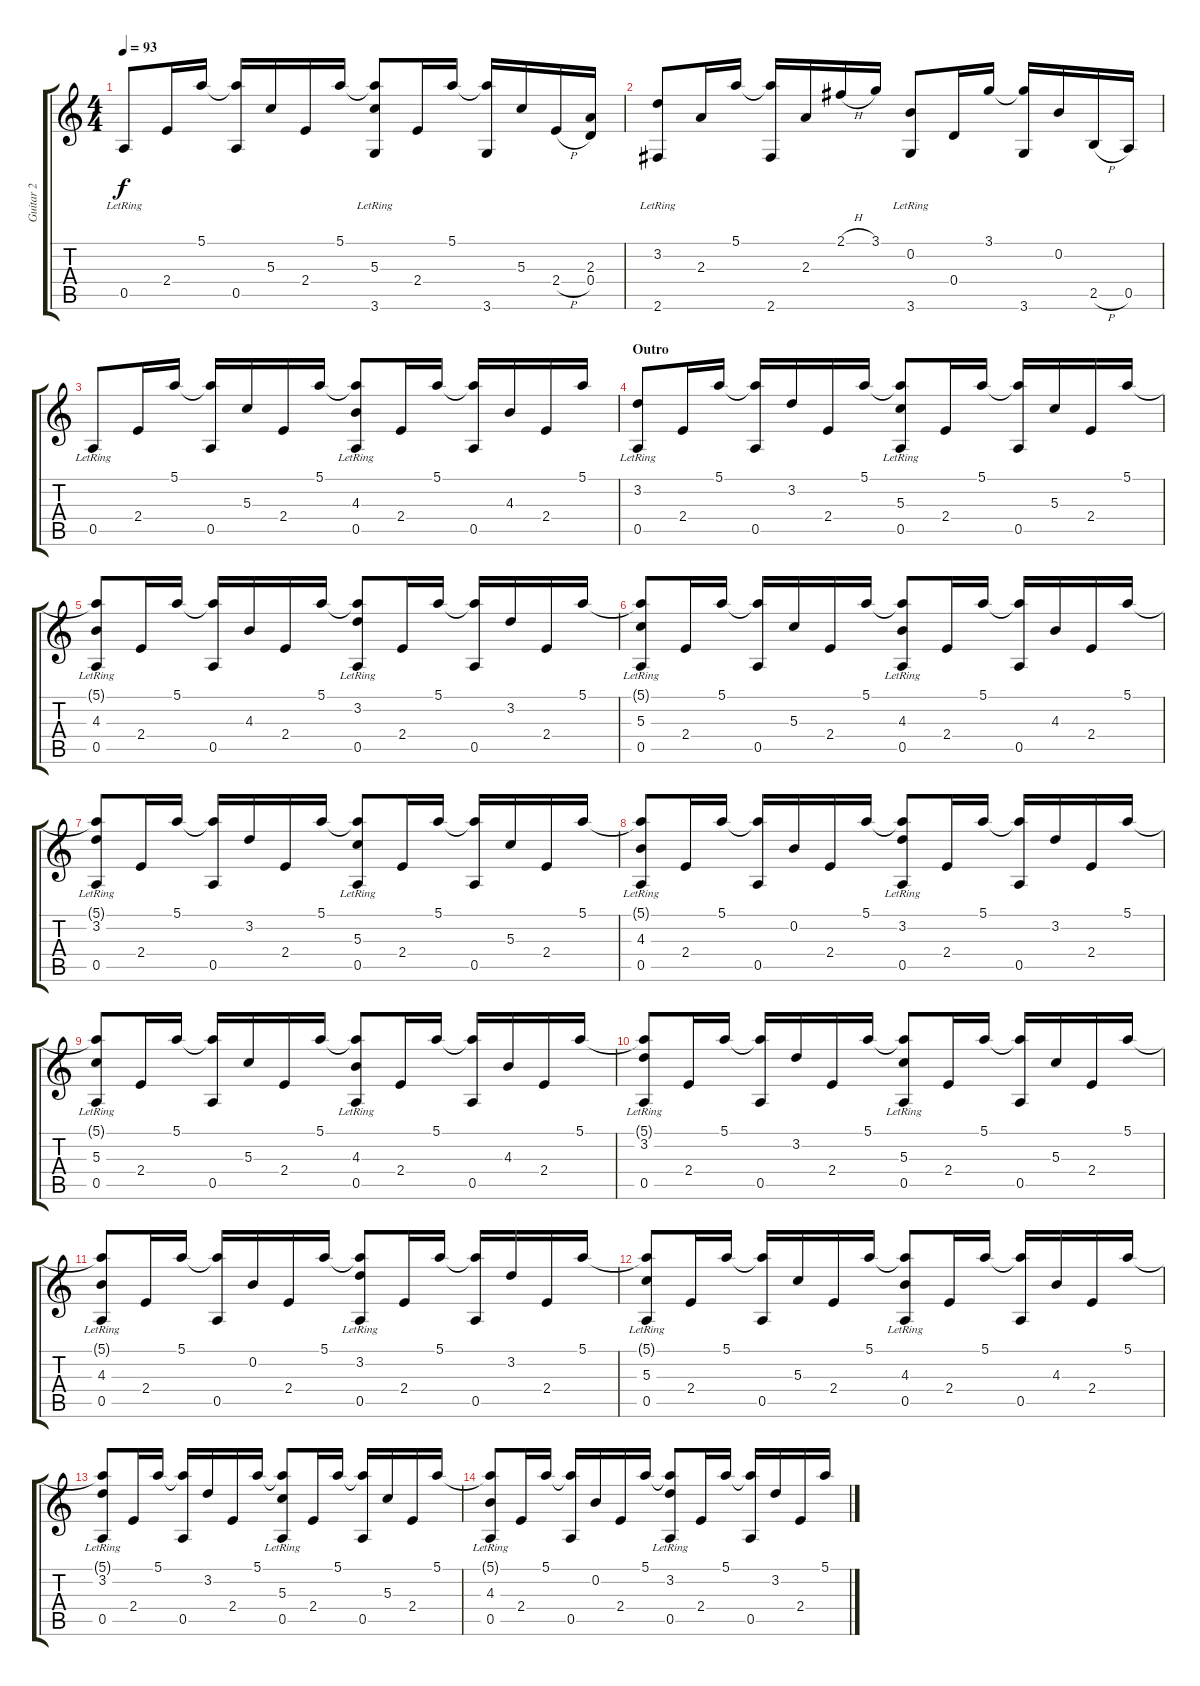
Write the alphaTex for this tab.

\track ("Guitar 2" "Guitar 2") {instrument acousticguitarsteel}
\staff {score tabs}
\tuning (E4 B3 G3 D3 A2 E2) {hide}
\ts (4 4)
\tempo 93
\clef g2
\ks c
0.5{lr}.8{dy f} 2.4.16 5.1.16 (5.1{t} 0.5).16 5.3.16 2.4.16 5.1.16 (5.1{t} 5.3{lr} 3.6{lr}).8 2.4.16 5.1.16 (5.1{t} 3.6).16 5.3.16 2.4{h}.16 (2.3 0.4).16 |
(3.2{lr} 2.6{lr}).8 2.3.16 5.1.16 (5.1{t} 2.6).16 2.3.16 2.1{h}.16 3.1.16 (0.2{lr} 3.6{lr}).8 0.4.16 3.1.16 (3.1{t} 3.6).16 0.2.16 2.5{h}.16 0.5.16 |
0.5{lr}.8 2.4.16 5.1.16 (5.1{t} 0.5).16 5.3.16 2.4.16 5.1.16 (5.1{t} 4.3{lr} 0.5{lr}).8 2.4.16 5.1.16 (5.1{t} 0.5).16 4.3.16 2.4.16 5.1.16 |
\section ("" "Outro")
(3.2{lr} 0.5{lr}).8 2.4.16 5.1.16 (5.1{t} 0.5).16 3.2.16 2.4.16 5.1.16 (5.1{t} 5.3{lr} 0.5{lr}).8 2.4.16 5.1.16 (5.1{t} 0.5).16 5.3.16 2.4.16 5.1.16 |
(5.1{t} 4.3{lr} 0.5{lr}).8 2.4.16 5.1.16 (5.1{t} 0.5).16 4.3.16 2.4.16 5.1.16 (5.1{t} 3.2{lr} 0.5{lr}).8 2.4.16 5.1.16 (5.1{t} 0.5).16 3.2.16 2.4.16 5.1.16 |
(5.1{t} 5.3{lr} 0.5{lr}).8 2.4.16 5.1.16 (5.1{t} 0.5).16 5.3.16 2.4.16 5.1.16 (5.1{t} 4.3{lr} 0.5{lr}).8 2.4.16 5.1.16 (5.1{t} 0.5).16 4.3.16 2.4.16 5.1.16 |
(5.1{t} 3.2{lr} 0.5{lr}).8 2.4.16 5.1.16 (5.1{t} 0.5).16 3.2.16 2.4.16 5.1.16 (5.1{t} 5.3{lr} 0.5{lr}).8 2.4.16 5.1.16 (5.1{t} 0.5).16 5.3.16 2.4.16 5.1.16 |
(5.1{t} 4.3{lr} 0.5{lr}).8 2.4.16 5.1.16 (5.1{t} 0.5).16 0.2.16 2.4.16 5.1.16 (5.1{t} 3.2{lr} 0.5{lr}).8 2.4.16 5.1.16 (5.1{t} 0.5).16 3.2.16 2.4.16 5.1.16 |
(5.1{t} 5.3{lr} 0.5{lr}).8 2.4.16 5.1.16 (5.1{t} 0.5).16 5.3.16 2.4.16 5.1.16 (5.1{t} 4.3{lr} 0.5{lr}).8 2.4.16 5.1.16 (5.1{t} 0.5).16 4.3.16 2.4.16 5.1.16 |
(5.1{t} 3.2{lr} 0.5{lr}).8 2.4.16 5.1.16 (5.1{t} 0.5).16 3.2.16 2.4.16 5.1.16 (5.1{t} 5.3{lr} 0.5{lr}).8 2.4.16 5.1.16 (5.1{t} 0.5).16 5.3.16 2.4.16 5.1.16 |
(5.1{t} 4.3{lr} 0.5{lr}).8 2.4.16 5.1.16 (5.1{t} 0.5).16 0.2.16 2.4.16 5.1.16 (5.1{t} 3.2{lr} 0.5{lr}).8 2.4.16 5.1.16 (5.1{t} 0.5).16 3.2.16 2.4.16 5.1.16 |
(5.1{t} 5.3{lr} 0.5{lr}).8 2.4.16 5.1.16 (5.1{t} 0.5).16 5.3.16 2.4.16 5.1.16 (5.1{t} 4.3{lr} 0.5{lr}).8 2.4.16 5.1.16 (5.1{t} 0.5).16 4.3.16 2.4.16 5.1.16 |
(5.1{t} 3.2{lr} 0.5{lr}).8{volume 8} 2.4.16 5.1.16 (5.1{t} 0.5).16 3.2.16 2.4.16 5.1.16 (5.1{t} 5.3{lr} 0.5{lr}).8 2.4.16 5.1.16 (5.1{t} 0.5).16 5.3.16 2.4.16 5.1.16 |
(5.1{t} 4.3{lr} 0.5{lr}).8{volume 5} 2.4.16 5.1.16 (5.1{t} 0.5).16 0.2.16 2.4.16 5.1.16 (5.1{t} 3.2{lr} 0.5{lr}).8{volume 3} 2.4.16 5.1.16 (5.1{t} 0.5).16 3.2.16 2.4.16 5.1.16
